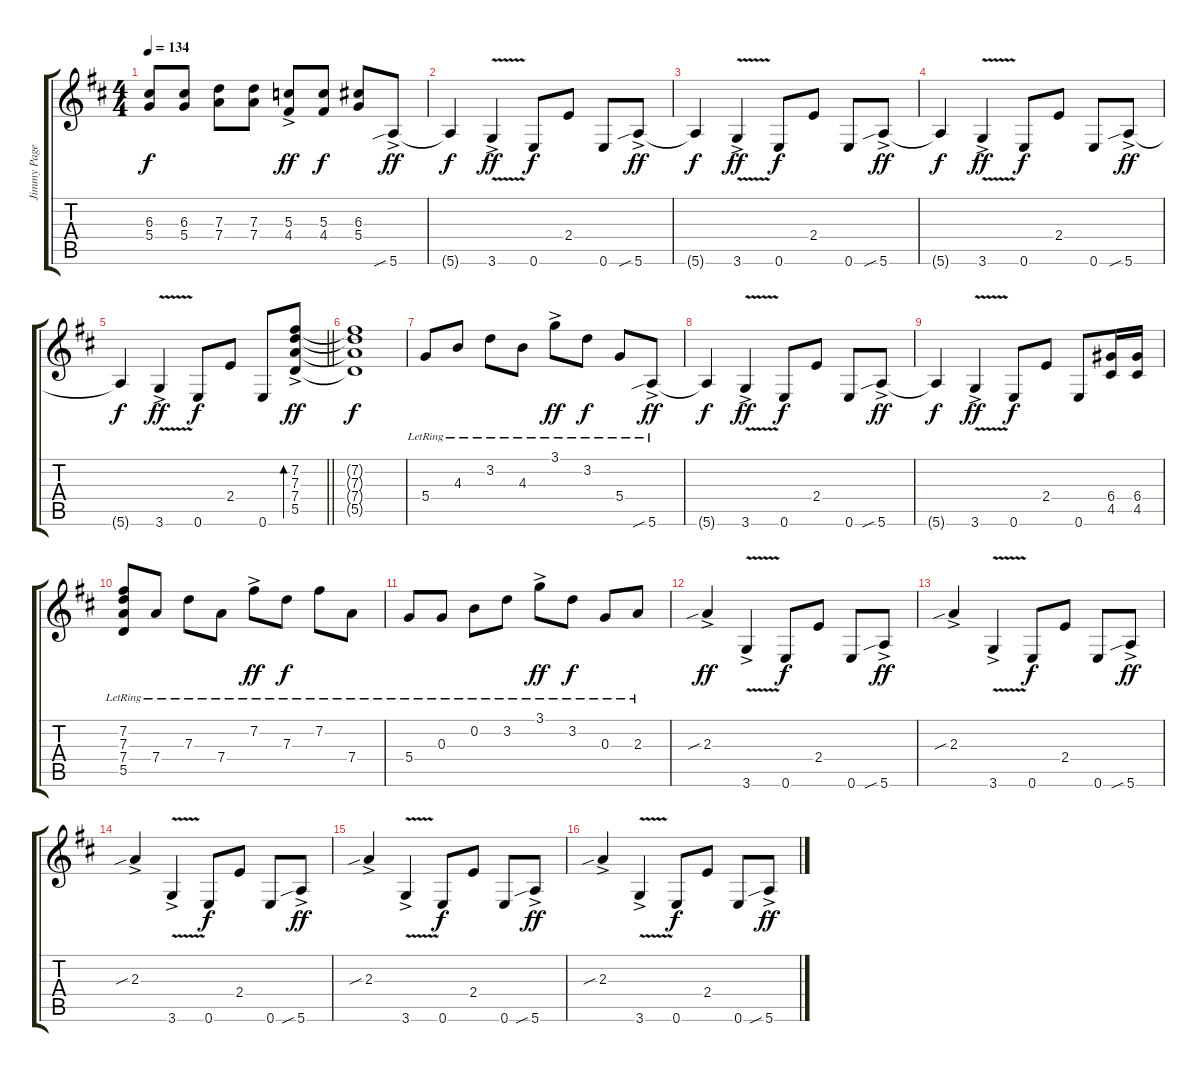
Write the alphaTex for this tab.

\track ("Jimmy Page (Rhythm)" "Jimmy Page") {instrument electricguitarclean}
\staff {score tabs}
\tuning (E4 B3 G3 D3 A2 E2) {hide}
\ts (4 4)
\tempo 134
\clef g2
\ks d
(6.3 5.4).8{dy f} (6.3 5.4).8 (7.3 7.4).8 (7.3 7.4).8 (5.3{ac} 4.4{ac}).8{dy ff} (5.3 4.4).8{dy f} (6.3 5.4).8 5.6{sib ac}.8{dy ff} |
5.6{t}.4{dy f} 3.6{v ac}.4{dy ff} 0.6.8{dy f} 2.4.8 0.6.8 5.6{sib ac}.8{dy ff} |
5.6{t}.4{dy f} 3.6{v ac}.4{dy ff} 0.6.8{dy f} 2.4.8 0.6.8 5.6{sib ac}.8{dy ff} |
5.6{t}.4{dy f} 3.6{v ac}.4{dy ff} 0.6.8{dy f} 2.4.8 0.6.8 5.6{sib ac}.8{dy ff} |
\barLineRight lightlight
5.6{t}.4{dy f} 3.6{v ac}.4{dy ff} 0.6.8{dy f} 2.4.8 0.6.8 (7.2{ac} 7.3{ac} 7.4{ac} 5.5{ac}).8{bd 30 dy ff} |
(7.2{t} 7.3{t} 7.4{t} 5.5{t}).1{dy f} |
5.4{lr}.8 4.3{lr}.8 3.2{lr}.8 4.3{lr}.8 3.1{ac lr}.8{dy ff} 3.2{lr}.8{dy f} 5.4{lr}.8 5.6{sib ac lr}.8{dy ff} |
5.6{t}.4{dy f} 3.6{v ac}.4{dy ff} 0.6.8{dy f} 2.4.8 0.6.8 5.6{sib ac}.8{dy ff} |
5.6{t}.4{dy f} 3.6{v ac}.4{dy ff} 0.6.8{dy f} 2.4.8 0.6.8 (6.4 4.5).16 (6.4 4.5).16 |
(7.2{lr} 7.3{lr} 7.4{lr} 5.5{lr}).8 7.4{lr}.8 7.3{lr}.8 7.4{lr}.8 7.2{ac lr}.8{dy ff} 7.3{lr}.8{dy f} 7.2{lr}.8 7.4{lr}.8 |
5.4{lr}.8 0.3{lr}.8 0.2{lr}.8 3.2{lr}.8 3.1{ac lr}.8{dy ff} 3.2{lr}.8{dy f} 0.3{lr}.8 2.3{lr}.8 |
2.3{sib ac}.4{dy ff} 3.6{v ac}.4 0.6.8{dy f} 2.4.8 0.6.8 5.6{sib ac}.8{dy ff} |
2.3{sib ac}.4 3.6{v ac}.4 0.6.8{dy f} 2.4.8 0.6.8 5.6{sib ac}.8{dy ff} |
2.3{sib ac}.4 3.6{v ac}.4 0.6.8{dy f} 2.4.8 0.6.8 5.6{sib ac}.8{dy ff} |
2.3{sib ac}.4 3.6{v ac}.4 0.6.8{dy f} 2.4.8 0.6.8 5.6{sib ac}.8{dy ff} |
2.3{sib ac}.4 3.6{v ac}.4 0.6.8{dy f} 2.4.8 0.6.8 5.6{sib ac}.8{dy ff}
